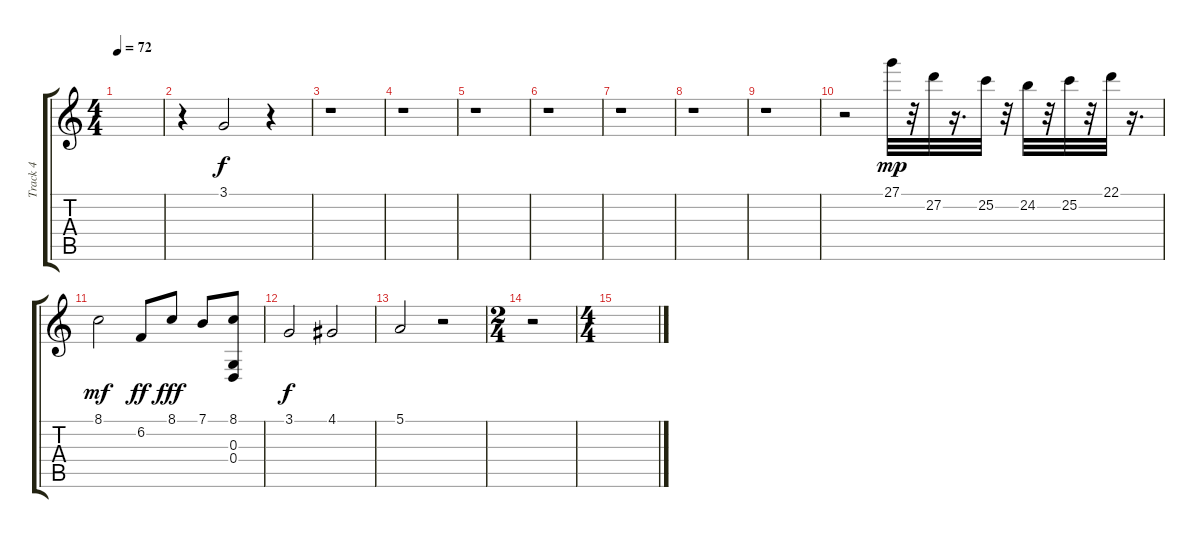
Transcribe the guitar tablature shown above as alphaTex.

\track ("Track 4" "Track 4") {instrument fx7echoes}
\staff {score tabs}
\tuning (E4 B3 G3 D3 A2 E2) {hide}
\ts (4 4)
\tempo 72
\clef g2
\ks c
|
r.4{instrument fx5brightness} 3.1.2 r.4 |
r.1 |
r.1 |
r.1 |
r.1 |
r.1 |
r.1 |
r.1 |
r.2{instrument fx7echoes} 27.1.32{dy mp} r.32 27.2.32 r.16{d} 25.2.32 r.32 24.2.32 r.32 25.2.32 r.32 22.1.32 r.16{d} |
8.1.2{dy mf instrument synthstrings2} 6.2.8{dy ff} 8.1.8{dy fff} 7.1.8 (8.1 0.3 0.4).8 |
3.1.2{dy f} 4.1.2 |
5.1.2 r.2 |
\ts (2 4)
r.2 |
\ts (4 4)
